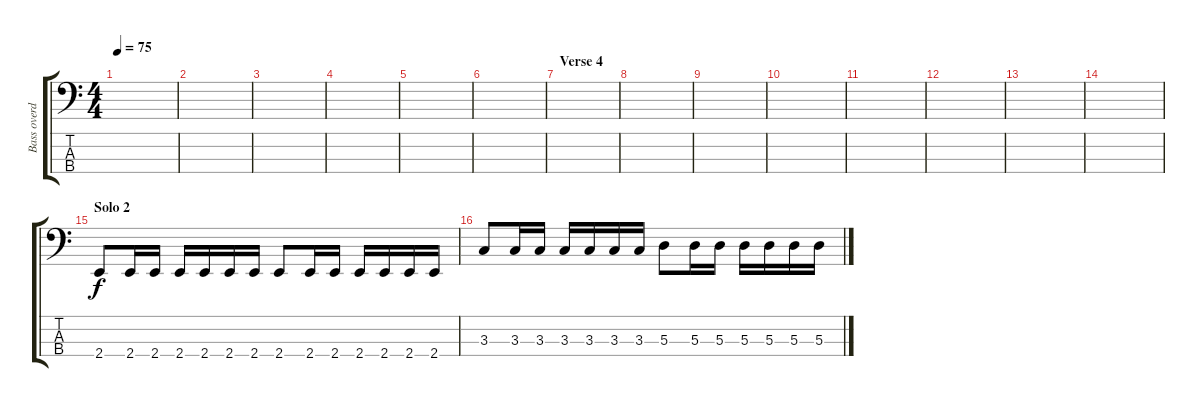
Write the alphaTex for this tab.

\track ("Bass overdub" "Bass overd") {instrument electricbasspick}
\staff {score tabs}
\tuning (G2 D2 A1 D1) {hide}
\ts (4 4)
\tempo 75
\clef f4
\ks c
|
|
|
|
|
|
\section ("" "Verse 4")
|
|
|
|
|
|
|
|
\section ("" "Solo 2")
2.4.8 2.4.16 2.4.16 2.4.16 2.4.16 2.4.16 2.4.16 2.4.8 2.4.16 2.4.16 2.4.16 2.4.16 2.4.16 2.4.16 |
3.3.8 3.3.16 3.3.16 3.3.16 3.3.16 3.3.16 3.3.16 5.3.8 5.3.16 5.3.16 5.3.16 5.3.16 5.3.16 5.3.16
